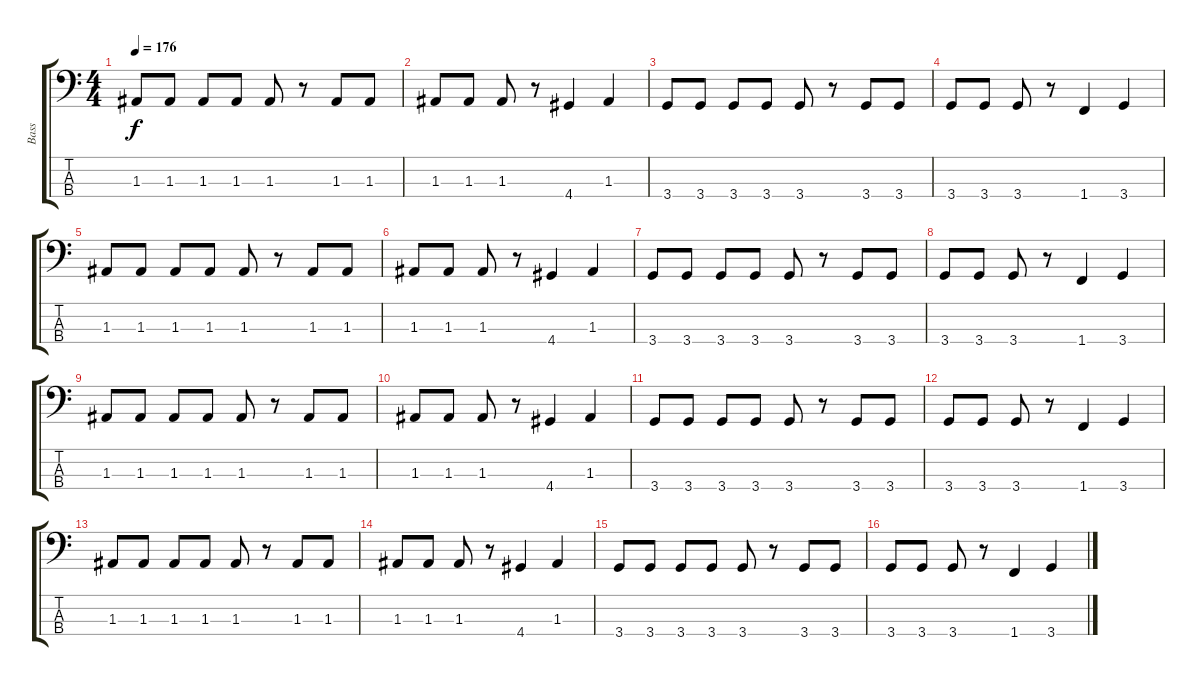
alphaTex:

\track ("Bass" "Bass") {instrument electricbasspick}
\staff {score tabs}
\tuning (G2 D2 A1 E1) {hide}
\ts (4 4)
\tempo 176
\clef f4
\ks c
1.3.8{dy f} 1.3.8 1.3.8 1.3.8 1.3.8 r.8 1.3.8 1.3.8 |
1.3.8 1.3.8 1.3.8 r.8 4.4.4 1.3.4 |
3.4.8 3.4.8 3.4.8 3.4.8 3.4.8 r.8 3.4.8 3.4.8 |
3.4.8 3.4.8 3.4.8 r.8 1.4.4 3.4.4 |
1.3.8 1.3.8 1.3.8 1.3.8 1.3.8 r.8 1.3.8 1.3.8 |
1.3.8 1.3.8 1.3.8 r.8 4.4.4 1.3.4 |
3.4.8 3.4.8 3.4.8 3.4.8 3.4.8 r.8 3.4.8 3.4.8 |
3.4.8 3.4.8 3.4.8 r.8 1.4.4 3.4.4 |
1.3.8 1.3.8 1.3.8 1.3.8 1.3.8 r.8 1.3.8 1.3.8 |
1.3.8 1.3.8 1.3.8 r.8 4.4.4 1.3.4 |
3.4.8 3.4.8 3.4.8 3.4.8 3.4.8 r.8 3.4.8 3.4.8 |
3.4.8 3.4.8 3.4.8 r.8 1.4.4 3.4.4 |
1.3.8 1.3.8 1.3.8 1.3.8 1.3.8 r.8 1.3.8 1.3.8 |
1.3.8 1.3.8 1.3.8 r.8 4.4.4 1.3.4 |
3.4.8 3.4.8 3.4.8 3.4.8 3.4.8 r.8 3.4.8 3.4.8 |
3.4.8 3.4.8 3.4.8 r.8 1.4.4 3.4.4
